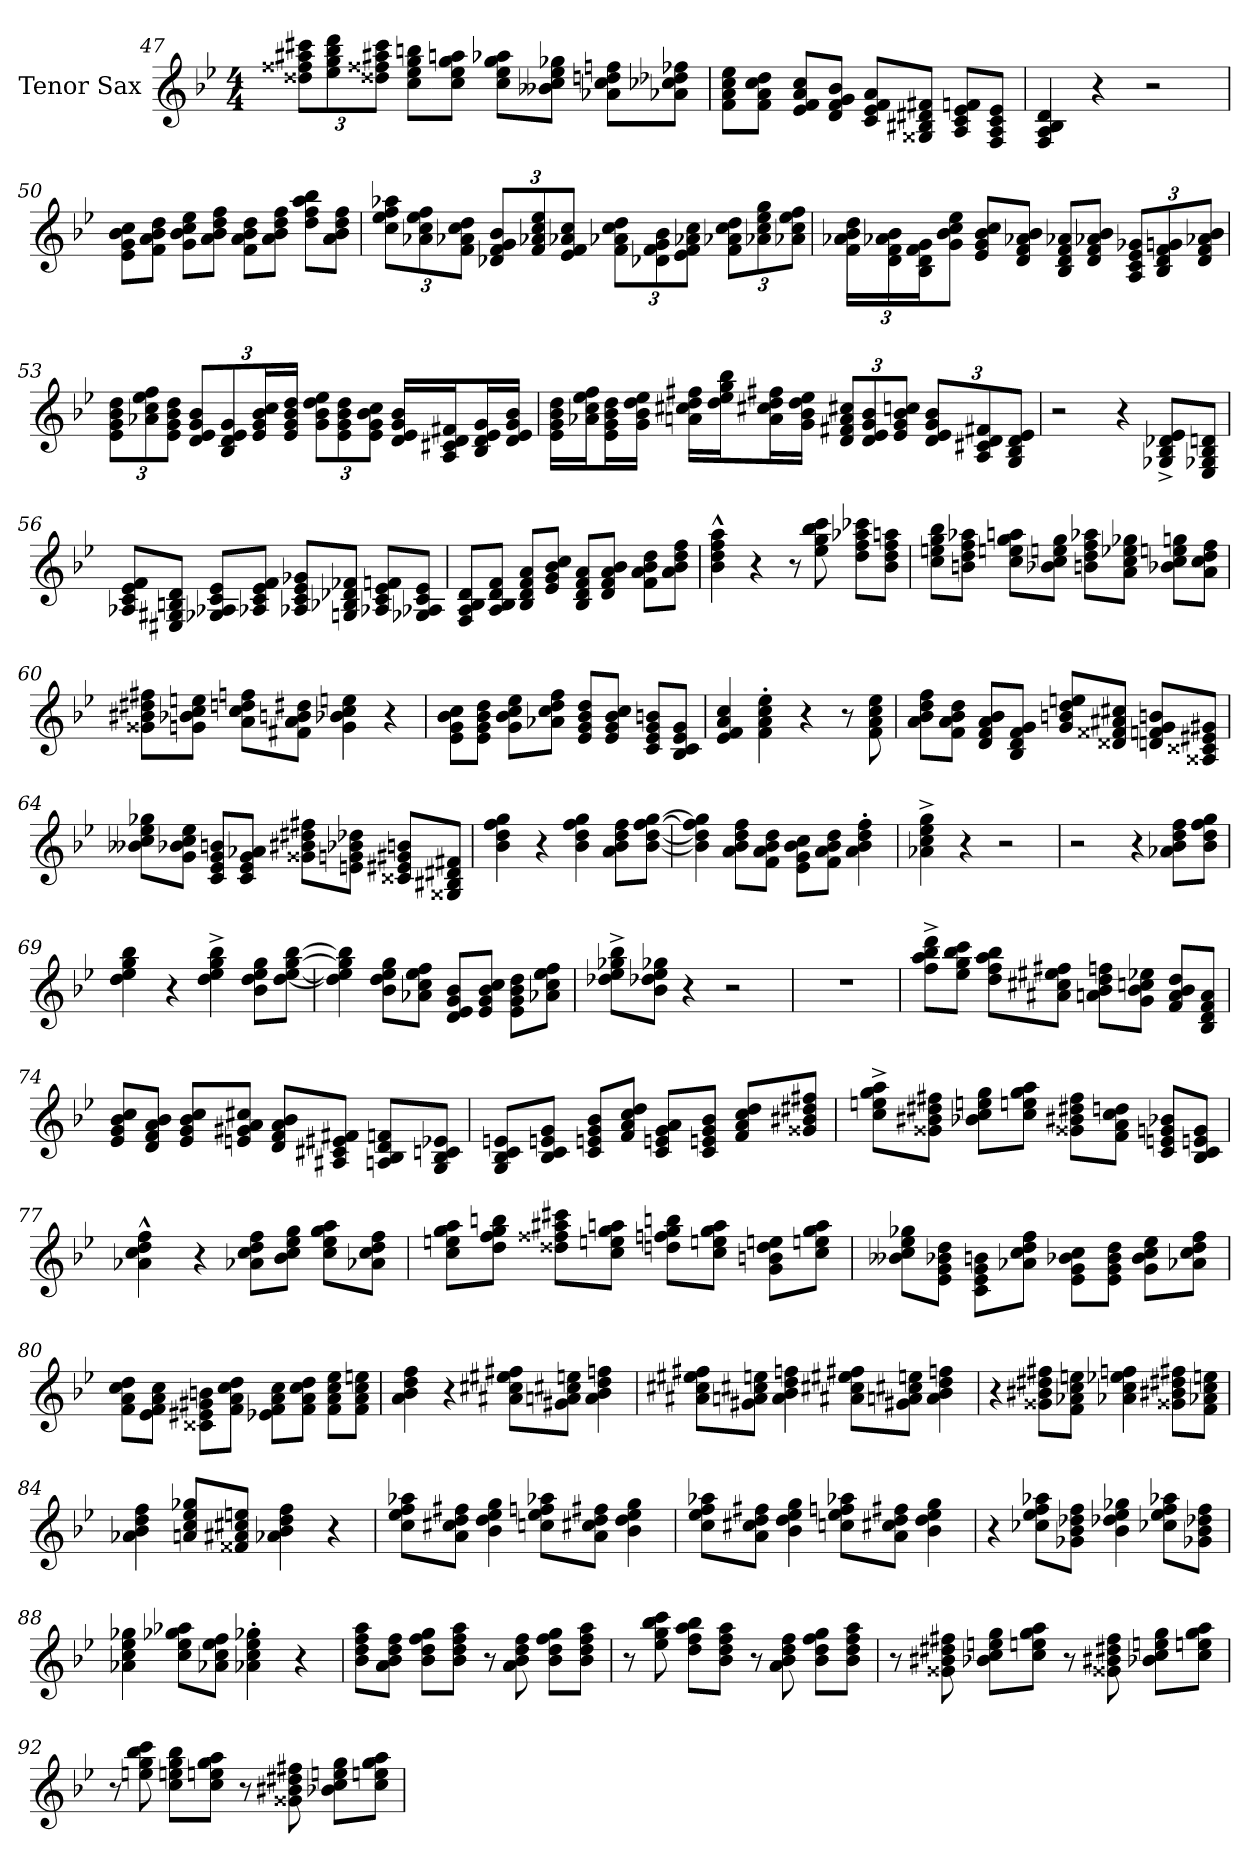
**kern
*part1
*staff1
*I"Tenor Sax
*I'T. Sx.
*clefG2
*ITrd8c14
*k[b-e-]
*B-:
*M4/4
=47
12cc#X\ 12a#X\ 12f##X\ 12d##X\L
12e-\ 12g\ 12b-\ 12dd\
12cc#\ 12a#X\ 12f##X\ 12d##X\J
8c\ 8e-\ 8g\ 8bn\L
8c\ 8e-\ 8g\ 8a\J
8c\ 8e-\ 8g\ 8a-X\L
8B--X\ 8c\ 8e-\ 8g-X\J
8A-X\ 8c\ 8d\ 8f\L
8A-X\ 8c-X\ 8d-X\ 8f-X\J
=48
8F\ 8A\ 8c\ 8e-\L
8F\ 8A\ 8c\ 8d\J
8E-/ 8F/ 8A/ 8c/L
8D/ 8F/ 8G/ 8B-/J
8C/ 8E-/ 8F/ 8A/L
8F#X/ 8D#X/ 8BB#X/ 8GG##X/J
8AA/ 8C/ 8E-/ 8F/L
8FF/ 8AA/ 8C/ 8E-/J
!!LO:LB:g=z
=49
4FF 4AA 4BB- 4D
4r
2r
=50
8E-\ 8G\ 8B-\ 8c\L
8F\ 8A\ 8B-\ 8d\J
8G\ 8B-\ 8c\ 8e-\L
8A\ 8B-\ 8d\ 8f\J
8F\ 8A\ 8B-\ 8d\L
8A\ 8B-\ 8d\ 8f\J
8d\ 8f\ 8a\ 8b-\L
8A\ 8B-\ 8d\ 8f\J
=51
12c\ 12e-\ 12f\ 12a-X\L
12A-X\ 12c\ 12e-\ 12f\
12F\ 12A-X\ 12c\ 12d\J
12D-X/ 12F/ 12G/ 12B-/L
12F/ 12A-X/ 12c/ 12e-/
12E-/ 12F/ 12A-X/ 12c/J
12F\ 12A-X\ 12c\ 12d\L
12D-X\ 12F\ 12G\ 12B-\
12E-\ 12F\ 12A-X\ 12c\J
12F\ 12A-X\ 12c\ 12d\L
12A-X\ 12c\ 12e-\ 12g\
12A-X\ 12c\ 12e-\ 12f\J
=52
24F\ 24A-X\ 24B-\ 24d\LL
24D\ 24F\ 24A-X\ 24B-\
24BB-\ 24D\ 24F\ 24G\J
8G\ 8B-\ 8c\ 8e-\J
8E-/ 8G/ 8B-/ 8c/L
8D/ 8F/ 8A-X/ 8B-/J
8BB-/ 8D/ 8F/ 8A-X/L
8D/ 8F/ 8A-X/ 8B-/J
12AA/ 12C/ 12E-/ 12G-X/L
12BB-/ 12D/ 12F/ 12G/
12D/ 12F/ 12A-X/ 12B-/J
!!LO:PB:g=z
=53
12E-\ 12G\ 12B-\ 12d\L
12A-X\ 12c\ 12e-\ 12f\
12E-\ 12G\ 12B-\ 12d\J
12D/ 12E-/ 12G/ 12B-/L
12BB-/ 12D/ 12E-/ 12G/
24E-/ 24G/ 24B-/ 24c/L
24E-/ 24G/ 24B-/ 24d/JJ
12G\ 12B-\ 12d\ 12e-\L
12E-\ 12G\ 12B-\ 12d\
12E-\ 12G\ 12B-\ 12c\J
16D/ 16E-/ 16G/ 16B-/LL
16AA/ 16C#X/ 16D/ 16F#X/J
16BB-/ 16D/ 16E-/ 16G/L
16D/ 16E-/ 16G/ 16B-/JJ
=54
16E-\ 16G\ 16B-\ 16d\LL
16A-X\ 16c\ 16e-\ 16f\J
16E-\ 16G\ 16B-\ 16d\L
16G\ 16B-\ 16d\ 16e-\JJ
16A\ 16c#X\ 16d\ 16f#X\LL
16d\ 16e-\ 16g\ 16b-\J
16A\ 16c#X\ 16d\ 16f#X\L
16G\ 16B-\ 16d\ 16e-\JJ
12D/ 12F#X/ 12A/ 12c#X/L
12D/ 12E-/ 12G/ 12B-/
12E-/ 12G/ 12B-/ 12c/J
12D/ 12E-/ 12G/ 12B-/L
12AA/ 12C#X/ 12D/ 12F#X/
12GG/ 12BB-/ 12D/ 12E-/J
=55
2r
4r
8GG-X^</ 8BB-^</ 8D-X^</ 8E-^</L
8EE-/ 8GG-X/ 8BB-/ 8D/J
=56
8AA-X/ 8C/ 8E-/ 8F/L
8D/ 8BBn/ 8GG#X/ 8EE#X/J
8GG-X/ 8AA-X/ 8C/ 8E-/L
8AA-X/ 8C/ 8E-/ 8F/J
8AA-X/ 8C/ 8E-/ 8G-X/L
8GG/ 8BB-/ 8D-X/ 8F-X/J
8AA-X/ 8C/ 8E-/ 8F/L
8GG-X/ 8AA-X/ 8C/ 8E-/J
!!LO:LB:g=z
=57
8FF/ 8AA/ 8BB-/ 8D/L
8AA/ 8BB-/ 8D/ 8F/J
8BB-/ 8D/ 8F/ 8A/L
8E-/ 8G/ 8B-/ 8c/J
8BB-/ 8D/ 8F/ 8A/L
8D/ 8F/ 8A/ 8B-/J
8F\ 8A\ 8B-\ 8d\L
8A\ 8B-\ 8d\ 8f\J
=58
4B-^^> 4d^^> 4f^^> 4a^^>
4r
8r
8e- 8g 8b- 8cc
8cc-X\ 8a-X\ 8f\ 8d\L
8B-\ 8d\ 8f\ 8a\J
=59
8c\ 8en\ 8g\ 8b-\L
8Bn\ 8d\ 8f\ 8a-X\J
8c\ 8en\ 8g\ 8a\L
8B-\ 8c\ 8en\ 8g\J
8Bn\ 8d\ 8f\ 8a-X\L
8g-X\ 8e-\ 8c\ 8A\J
8B-\ 8c\ 8en\ 8g\L
8A\ 8c\ 8d\ 8f\J
=60
8f#X\ 8d#X\ 8B#X\ 8G##X\L
8G\ 8B-\ 8c\ 8en\J
8A\ 8c\ 8d\ 8f\L
8F#X\ 8A\ 8Bn\ 8d#X\J
4G 4B- 4c 4en
4r
!!LO:LB:g=z
=61
8E-\ 8G\ 8B-\ 8c\L
8E-\ 8G\ 8B-\ 8d\J
8G\ 8B-\ 8c\ 8e-\L
8A-X\ 8c\ 8d\ 8f\J
8E-/ 8G/ 8B-/ 8d/L
8E-/ 8G/ 8B-/ 8c/J
8C/ 8E-/ 8G/ 8Bn/L
8BB-/ 8C/ 8E-/ 8G/J
=62
4E- 4F 4A 4c
4F'> 4A'> 4c'> 4e-'>
4r
8r
8F 8A 8c 8e-
=63
8A\ 8B-\ 8d\ 8f\L
8F\ 8A\ 8B-\ 8d\J
8D/ 8F/ 8A/ 8B-/L
8BB-/ 8D/ 8F/ 8G/J
8G/ 8Bn/ 8d/ 8en/L
8c#X/ 8A#X/ 8F##X/ 8D##X/J
8D/ 8F/ 8G/ 8Bn/L
8G#X/ 8E#X/ 8C##X/ 8AA##X/J
=64
8B--X\ 8c\ 8e-\ 8g-X\L
8G\ 8B-\ 8c\ 8e-\J
8C/ 8E-/ 8G/ 8Bn/L
8C/ 8E-/ 8G/ 8A-X/J
8f#\ 8d#X\ 8B#X\ 8G##X\L
8En\ 8G\ 8B-\ 8d-X\J
8B/ 8G#X/ 8E#X/ 8C##X/L
8F#X/ 8D#X/ 8BB#X/ 8GG##X/J
!!LO:LB:g=z
=65
4B- 4d 4f 4g
4r
4B- 4d 4f 4g
8A\ 8B-\ 8d\ 8f\L
[8B-\ [8d\ [8f\ [8g\J
=66
4B-] 4d] 4f] 4g]
8A\ 8B-\ 8d\ 8f\L
8F\ 8A\ 8B-\ 8d\J
8E-\ 8G\ 8B-\ 8c\L
8F\ 8A\ 8B-\ 8d\J
4A'> 4B-'> 4d'> 4f'>
=67
4A-X^> 4c^> 4e-^> 4g^>
4r
2r
=68
2r
4r
8A-X\ 8B-\ 8d\ 8f\L
8B-\ 8d\ 8f\ 8g\J
!!LO:LB:g=z
=69
4d 4e- 4g 4b-
4r
4d^> 4e-^> 4g^> 4b-^>
8B-\ 8d\ 8e-\ 8g\L
[8d\ [8e-\ [8g\ [8b-\J
=70
4d] 4e-] 4g] 4b-]
8B-\ 8d\ 8e-\ 8g\L
8A-X\ 8c\ 8e-\ 8f\J
8D/ 8E-/ 8G/ 8B-/L
8E-/ 8G/ 8B-/ 8c/J
8E-\ 8G\ 8B-\ 8d\L
8A-X\ 8c\ 8e-\ 8f\J
=71
8d-X^>\ 8e-^>\ 8g-X^>\ 8b-^>\L
8B-\ 8d-X\ 8e-\ 8g-X\J
4r
2r
=72
1r
!!LO:LB:g=z
=73
8f^>\ 8a^>\ 8b-^>\ 8dd^>\L
8e-\ 8g\ 8b-\ 8cc\J
8d\ 8f\ 8a\ 8b-\L
8A#X\ 8c#X\ 8e#X\ 8f#X\J
8A\ 8B-\ 8d\ 8f\L
8G\ 8B-\ 8c\ 8e-\J
8F/ 8A/ 8B-/ 8d/L
8BB-/ 8D/ 8F/ 8A/J
=74
8E-/ 8G/ 8B-/ 8c/L
8D/ 8F/ 8A/ 8B-/J
8E-/ 8G/ 8B-/ 8c/L
8En/ 8G#X/ 8A/ 8c#X/J
8D/ 8F/ 8A/ 8B-/L
8AA#X/ 8C#X/ 8E#X/ 8F#X/J
8AA/ 8BB-/ 8D/ 8F/L
8GG/ 8BB-/ 8C/ 8E-/J
=75
8GG/ 8BB-/ 8C/ 8En/L
8BB-/ 8C/ 8En/ 8G/J
8C/ 8En/ 8G/ 8B-/L
8F/ 8A/ 8c/ 8d/J
8C/ 8En/ 8G/ 8A/L
8C/ 8En/ 8G/ 8B-/J
8F/ 8A/ 8c/ 8d/L
8f#X/ 8d#X/ 8B#X/ 8G##X/J
=76
8c^>\ 8en^>\ 8g^>\ 8a^>\L
8f#X\ 8d#X\ 8B#X\ 8G##X\J
8B-\ 8c\ 8en\ 8g\L
8c\ 8en\ 8g\ 8a\J
8f#\ 8d#X\ 8B#X\ 8G##X\L
8F\ 8A\ 8c\ 8d\J
8C/ 8En/ 8G/ 8B-/L
8BB-/ 8C/ 8En/ 8G/J
!!LO:LB:g=z
=77
4A-X^^> 4c^^> 4d^^> 4f^^>
4r
8A-X\ 8c\ 8d\ 8f\L
8B-\ 8c\ 8e-\ 8g\J
8c\ 8e-\ 8g\ 8a\L
8A-X\ 8c\ 8d\ 8f\J
=78
8c\ 8en\ 8g\ 8a\L
8d\ 8f\ 8g\ 8bn\J
8cc#X\ 8a#X\ 8f##X\ 8d##X\L
8c\ 8en\ 8g\ 8a\J
8d\ 8f\ 8g\ 8bn\L
8c\ 8en\ 8g\ 8a\J
8G\ 8Bn\ 8d\ 8en\L
8c\ 8en\ 8g\ 8a\J
=79
8B--X\ 8c\ 8e-\ 8g-X\L
8E-\ 8G\ 8B-\ 8d\J
8C\ 8E-\ 8G\ 8Bn\L
8A-X\ 8c\ 8d\ 8f\J
8E-\ 8G\ 8B-\ 8c\L
8E-\ 8G\ 8B-\ 8d\J
8G\ 8B-\ 8c\ 8e-\L
8A-X\ 8c\ 8d\ 8f\J
=80
8F\ 8A\ 8c\ 8d\L
8E-\ 8F\ 8A\ 8c\J
8Bn\ 8G#X\ 8E#X\ 8C##X\L
8F\ 8A\ 8c\ 8d\J
8E-\ 8F\ 8A\ 8c\L
8F\ 8A\ 8c\ 8d\J
8F\ 8A\ 8c\ 8e-\L
8F\ 8A\ 8c\ 8en\J
!!LO:PB:g=z
=81
4A 4B- 4d 4f
4r
8A#X\ 8c#X\ 8e#X\ 8f#X\L
8G#X\ 8A\ 8c#X\ 8en\J
4A 4B- 4d 4f
=82
8A#X\ 8c#X\ 8e#X\ 8f#X\L
8G#X\ 8A\ 8c#X\ 8en\J
4A 4B- 4d 4f
8A#X\ 8c#X\ 8e#X\ 8f#X\L
8G#X\ 8A\ 8c#X\ 8en\J
4A 4B- 4d 4f
=83
4r
8f#X\ 8d#X\ 8B#X\ 8G##X\L
8F\ 8A-X\ 8c\ 8en\J
4A-X 4c 4e- 4f
8f#X\ 8d#X\ 8B#X\ 8G##X\L
8F\ 8A-X\ 8c\ 8en\J
=84
4A-X 4B- 4d 4f
8A/ 8c/ 8e-/ 8g-X/L
8en/ 8c#X/ 8A#X/ 8F##X/J
4A-X 4B- 4d 4f
4r
!!LO:LB:g=z
=85
8c\ 8e-\ 8f\ 8a-X\L
8A\ 8c#X\ 8d\ 8f#X\J
4B- 4d 4e- 4g
8c\ 8e-\ 8f\ 8a-X\L
8A\ 8c#X\ 8d\ 8f#X\J
4B- 4d 4e- 4g
=86
8c\ 8e-\ 8f\ 8a-X\L
8A\ 8c#X\ 8d\ 8f#X\J
4B- 4d 4e- 4g
8c\ 8e-\ 8f\ 8a-X\L
8A\ 8c#X\ 8d\ 8f#X\J
4B- 4d 4e- 4g
=87
4r
8c-X\ 8e-\ 8f\ 8a-X\L
8G-X\ 8B-\ 8d-X\ 8f\J
4B- 4d-X 4e- 4g-X
8c-X\ 8e-\ 8f\ 8a-X\L
8G-X\ 8B-\ 8d-X\ 8f\J
=88
4A-X 4c 4e- 4g-X
8c\ 8e-\ 8g-X\ 8a-X\L
8A-X\ 8c\ 8e-\ 8f\J
4A-X'> 4c'> 4e-'> 4g-X'>
4r
!!LO:LB:g=z
=89
8B-\ 8d\ 8f\ 8a\L
8A\ 8B-\ 8d\ 8f\J
8B-\ 8d\ 8f\ 8g\L
8B-\ 8d\ 8f\ 8a\J
8r
8A 8B- 8d 8f
8B-\ 8d\ 8f\ 8g\L
8B-\ 8d\ 8f\ 8a\J
=90
8r
8e- 8g 8b- 8cc
8d\ 8f\ 8a\ 8b-\L
8B-\ 8d\ 8f\ 8a\J
8r
8A 8B- 8d 8f
8B-\ 8d\ 8f\ 8g\L
8B-\ 8d\ 8f\ 8a\J
=91
8r
8f#X\ 8d#X\ 8B#X\ 8G##X\
8B-\ 8c\ 8en\ 8g\L
8c\ 8en\ 8g\ 8a\J
8r
8f#\ 8d#X\ 8B#X\ 8G##X\
8B-\ 8c\ 8en\ 8g\L
8c\ 8en\ 8g\ 8a\J
=92
8r
8en 8g 8b- 8cc
8c\ 8en\ 8g\ 8b-\L
8c\ 8en\ 8g\ 8a\J
8r
8f#X\ 8d#X\ 8B#X\ 8G##X\
8B-\ 8c\ 8en\ 8g\L
8c\ 8en\ 8g\ 8a\J
=
*-
